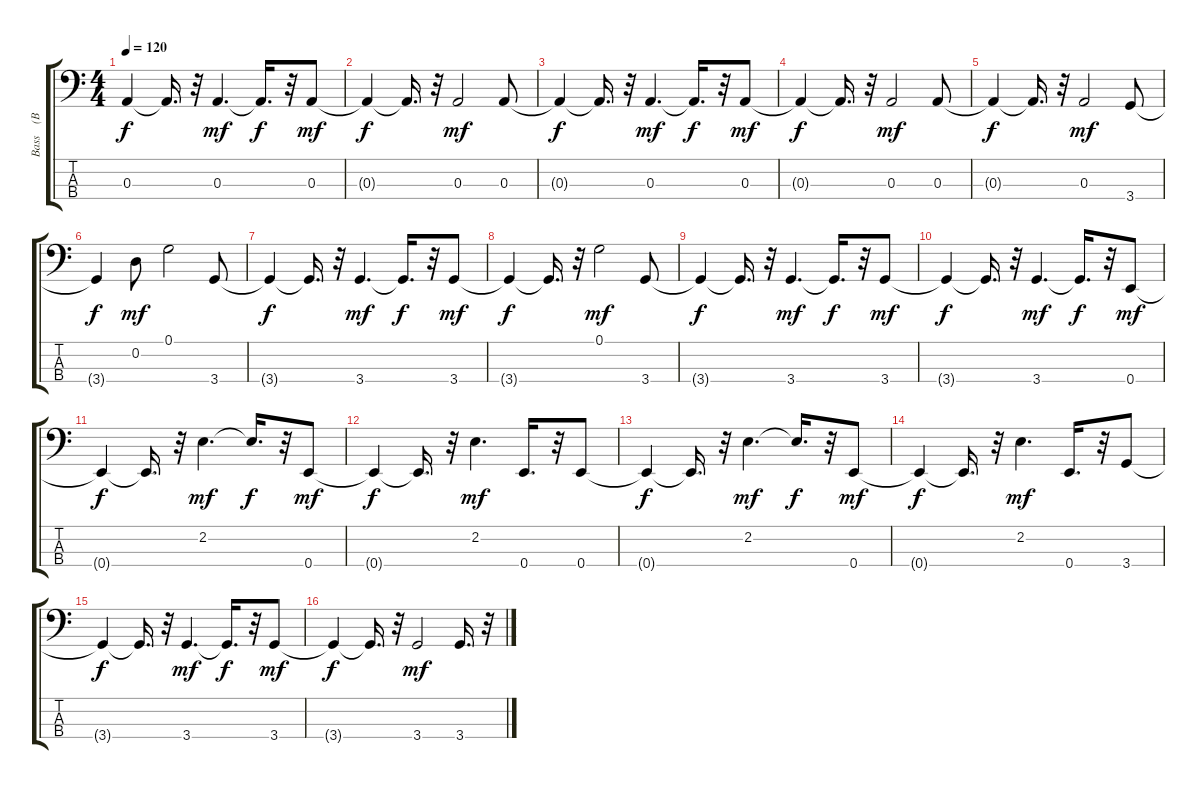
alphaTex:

\track ("Bass    (BB)" "Bass    (B") {instrument synthbass1}
\staff {score tabs}
\tuning (G2 D2 A1 E1) {hide}
\ts (4 4)
\tempo 120
\clef f4
\ks c
0.3{t}.4{dy f} 0.3{t}.16{d} r.32 0.3.4{d dy mf} 0.3{t}.16{d dy f} r.32 0.3.8{dy mf} |
0.3{t}.4{dy f} 0.3{t}.16{d} r.32 0.3.2{dy mf} 0.3.8 |
0.3{t}.4{dy f} 0.3{t}.16{d} r.32 0.3.4{d dy mf} 0.3{t}.16{d dy f} r.32 0.3.8{dy mf} |
0.3{t}.4{dy f} 0.3{t}.16{d} r.32 0.3.2{dy mf} 0.3.8 |
0.3{t}.4{dy f} 0.3{t}.16{d} r.32 0.3.2{dy mf} 3.4.8 |
3.4{t}.4{dy f} 0.2.8{dy mf} 0.1.2 3.4.8 |
3.4{t}.4{dy f} 3.4{t}.16{d} r.32 3.4.4{d dy mf} 3.4{t}.16{d dy f} r.32 3.4.8{dy mf} |
3.4{t}.4{dy f} 3.4{t}.16{d} r.32 0.1.2{dy mf} 3.4.8 |
3.4{t}.4{dy f} 3.4{t}.16{d} r.32 3.4.4{d dy mf} 3.4{t}.16{d dy f} r.32 3.4.8{dy mf} |
3.4{t}.4{dy f} 3.4{t}.16{d} r.32 3.4.4{d dy mf} 3.4{t}.16{d dy f} r.32 0.4.8{dy mf} |
0.4{t}.4{dy f} 0.4{t}.16{d} r.32 2.2.4{d dy mf} 2.2{t}.16{d dy f} r.32 0.4.8{dy mf} |
0.4{t}.4{dy f} 0.4{t}.16{d} r.32 2.2.4{d dy mf} 0.4.16{d} r.32 0.4.8 |
0.4{t}.4{dy f} 0.4{t}.16{d} r.32 2.2.4{d dy mf} 2.2{t}.16{d dy f} r.32 0.4.8{dy mf} |
0.4{t}.4{dy f} 0.4{t}.16{d} r.32 2.2.4{d dy mf} 0.4.16{d} r.32 3.4.8 |
3.4{t}.4{dy f} 3.4{t}.16{d} r.32 3.4.4{d dy mf} 3.4{t}.16{d dy f} r.32 3.4.8{dy mf} |
3.4{t}.4{dy f} 3.4{t}.16{d} r.32 3.4.2{dy mf} 3.4.16{d} r.32
